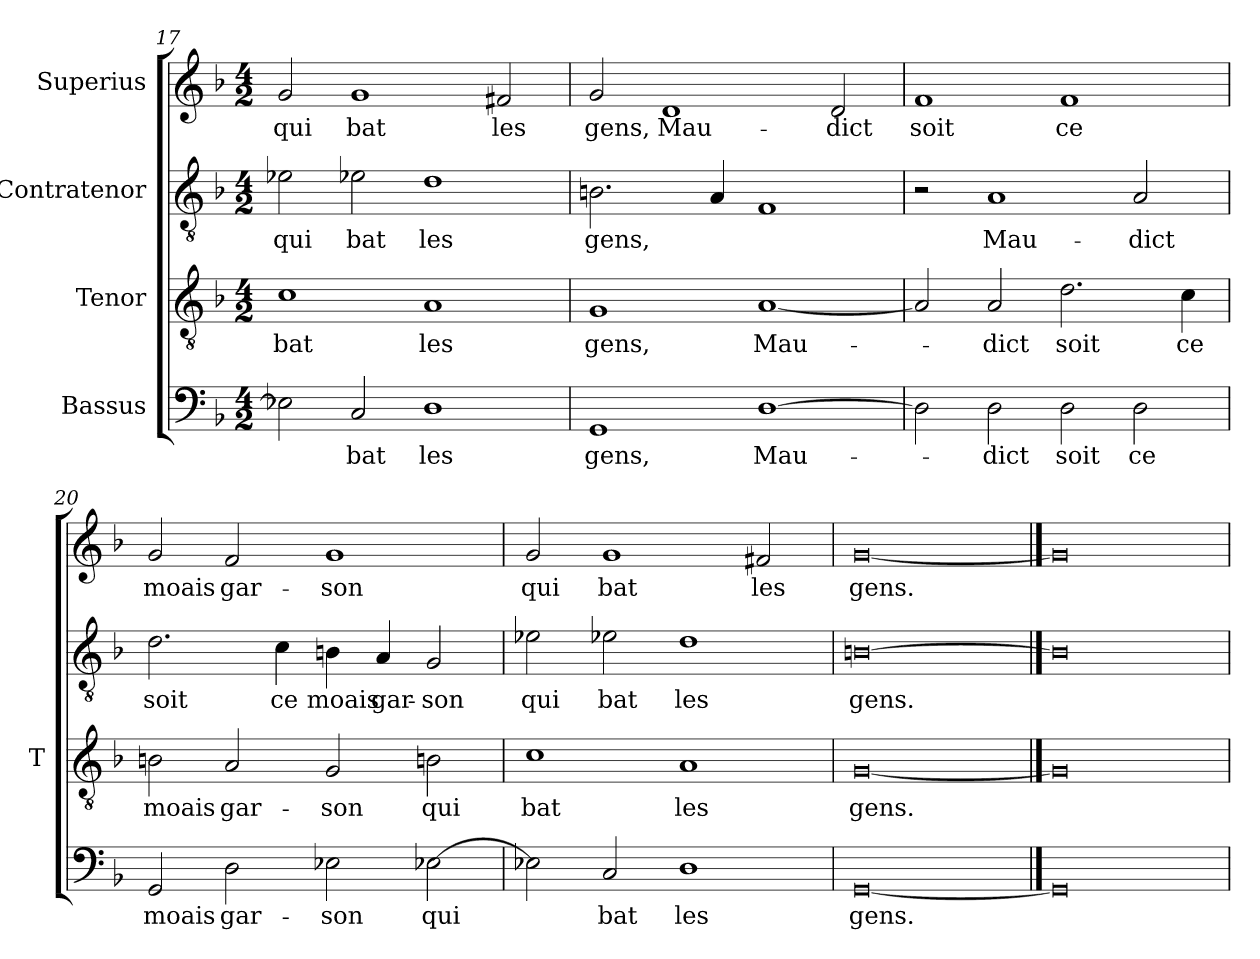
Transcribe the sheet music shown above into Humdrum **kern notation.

**kern	**text	**kern	**text	**kern	**text	**kern	**text
*part4	*part4	*part3	*part3	*part2	*part2	*part1	*part1
*staff4	*staff4	*staff3	*staff3	*staff2	*staff2	*staff1	*staff1
*I"Bassus	*	*I"Tenor	*	*I"Contratenor	*	*I"Superius	*
*	*	*I'T	*	*	*	*	*
*clefF4	*	*clefGv2	*	*clefGv2	*	*clefG2	*
*k[b-]	*	*k[b-]	*	*k[b-]	*	*k[b-]	*
*M4/2	*	*M4/2	*	*M4/2	*	*M4/2	*
=17	=17	=17	=17	=17	=17	=17	=17
2E-X]	.	1c	-bat	2e-X	-qui	2g	-qui
2C	-bat	.	.	2e-X	-bat	1g	-bat
1D	-les	1A	-les	1d	-les	.	.
.	.	.	.	.	.	2f#X	-les
=18	=18	=18	=18	=18	=18	=18	=18
1GG	-gens,	1G	-gens,	2.B	-gens,	2g	-gens,
.	.	.	.	.	.	1d	Mau-
.	.	.	.	4A	.	.	.
[1D	Mau-	[1A	Mau-	1F	.	.	.
.	.	.	.	.	.	2d	-dict
=19	=19	=19	=19	=19	=19	=19	=19
2D]	.	2A]	.	2r	.	1f	-soit
2D	-dict	2A	-dict	1A	Mau-	.	.
2D	-soit	2.d	-soit	.	.	1f	-ce
2D	-ce	.	.	2A	-dict	.	.
.	.	4c	-ce	.	.	.	.
=20	=20	=20	=20	=20	=20	=20	=20
2GG	-moais	2Bn	-moais	2.d	-soit	2g	-moais
2D	gar-	2A	gar-	.	.	2f	gar-
.	.	.	.	4c	-ce	.	.
2E-X	-son	2G	-son	4B	-moais	1g	-son
.	.	.	.	4A	gar-	.	.
[2E-X	-qui	2Bn	-qui	2G	-son	.	.
=21	=21	=21	=21	=21	=21	=21	=21
2E-X]	.	1c	-bat	2e-X	-qui	2g	-qui
2C	-bat	.	.	2e-X	-bat	1g	-bat
1D	-les	1A	-les	1d	-les	.	.
.	.	.	.	.	.	2f#X	-les
=22	=22	=22	=22	=22	=22	=22	=22
[0GG	-gens.	[0G	-gens.	[0B	-gens.	[0g	-gens.
==23	==23	==23	==23	==23	==23	==23	==23
0GG]	.	0G]	.	0B]	.	0g]	.
=	=	=	=	=	=	=	=
*-	*-	*-	*-	*-	*-	*-	*-
